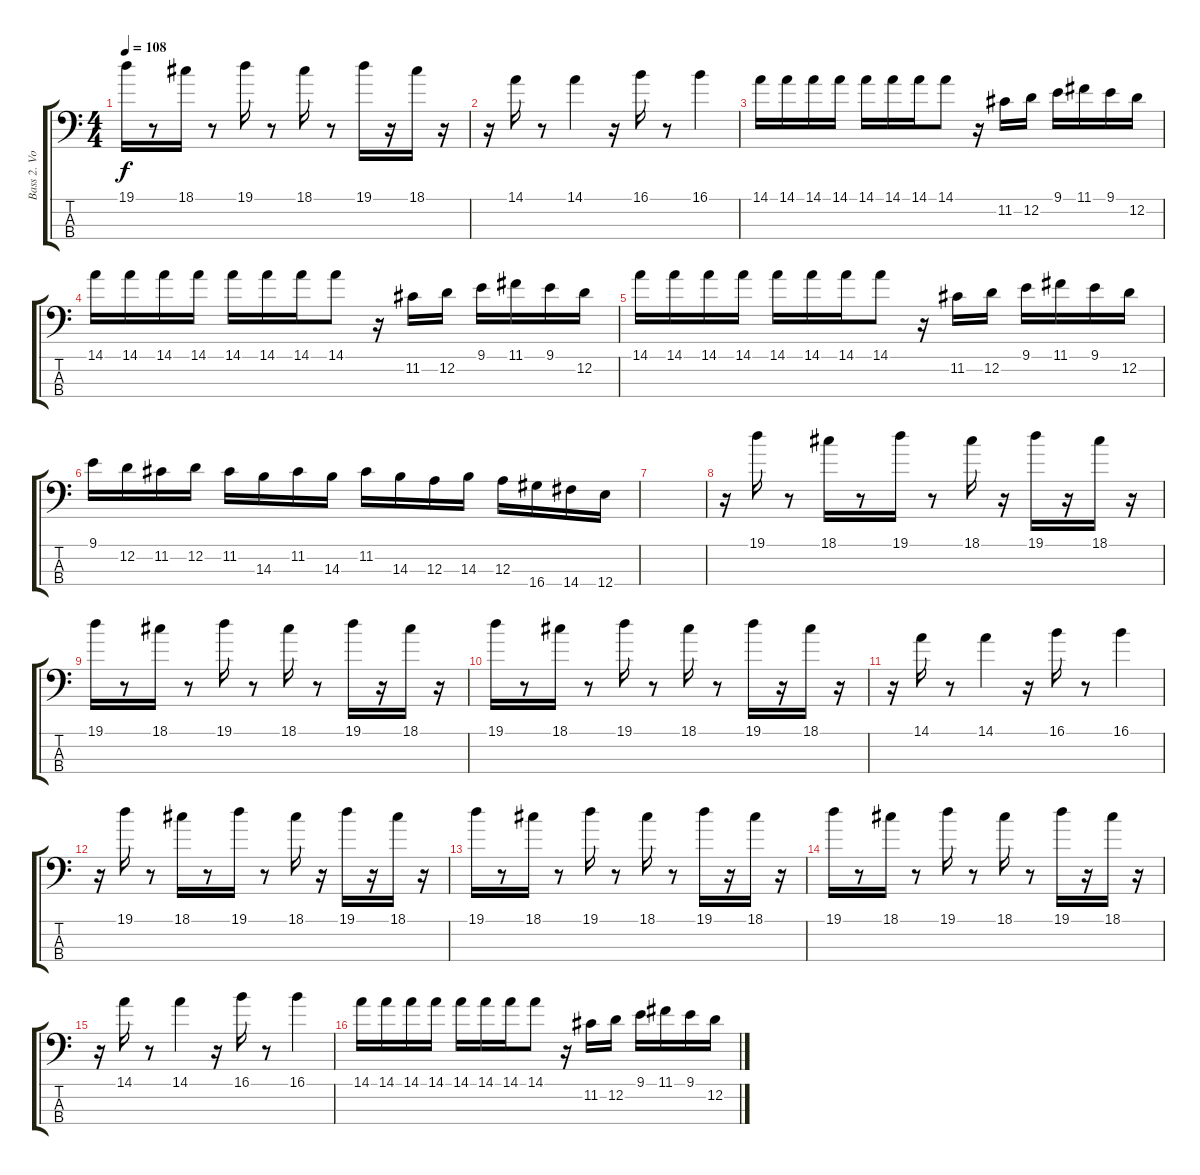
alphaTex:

\track ("Bass 2. Voice" "Bass 2. Vo") {instrument electricbasspick}
\staff {score tabs}
\tuning (G2 D2 A1 E1) {hide}
\ts (4 4)
\tempo 108
\clef f4
\ks c
19.1.16{dy f} r.8 18.1.16 r.8 19.1.16 r.8 18.1.16 r.8 19.1.16 r.16 18.1.16 r.16 |
r.16 14.1.16 r.8 14.1.4 r.16 16.1.16 r.8 16.1.4 |
14.1.16 14.1.16 14.1.16 14.1.16 14.1.16 14.1.16 14.1.16 14.1.8 r.16 11.2.16 12.2.16 9.1.16 11.1.16 9.1.16 12.2.16 |
14.1.16 14.1.16 14.1.16 14.1.16 14.1.16 14.1.16 14.1.16 14.1.8 r.16 11.2.16 12.2.16 9.1.16 11.1.16 9.1.16 12.2.16 |
14.1.16 14.1.16 14.1.16 14.1.16 14.1.16 14.1.16 14.1.16 14.1.8 r.16 11.2.16 12.2.16 9.1.16 11.1.16 9.1.16 12.2.16 |
9.1.16 12.2.16 11.2.16 12.2.16 11.2.16 14.3.16 11.2.16 14.3.16 11.2.16 14.3.16 12.3.16 14.3.16 12.3.16 16.4.16 14.4.16 12.4.16 |
|
r.16 19.1.16 r.8 18.1.16 r.8 19.1.16 r.8 18.1.16 r.16 19.1.16 r.16 18.1.16 r.16 |
19.1.16 r.8 18.1.16 r.8 19.1.16 r.8 18.1.16 r.8 19.1.16 r.16 18.1.16 r.16 |
19.1.16 r.8 18.1.16 r.8 19.1.16 r.8 18.1.16 r.8 19.1.16 r.16 18.1.16 r.16 |
r.16 14.1.16 r.8 14.1.4 r.16 16.1.16 r.8 16.1.4 |
r.16 19.1.16 r.8 18.1.16 r.8 19.1.16 r.8 18.1.16 r.16 19.1.16 r.16 18.1.16 r.16 |
19.1.16 r.8 18.1.16 r.8 19.1.16 r.8 18.1.16 r.8 19.1.16 r.16 18.1.16 r.16 |
19.1.16 r.8 18.1.16 r.8 19.1.16 r.8 18.1.16 r.8 19.1.16 r.16 18.1.16 r.16 |
r.16 14.1.16 r.8 14.1.4 r.16 16.1.16 r.8 16.1.4 |
14.1.16 14.1.16 14.1.16 14.1.16 14.1.16 14.1.16 14.1.16 14.1.8 r.16 11.2.16 12.2.16 9.1.16 11.1.16 9.1.16 12.2.16
